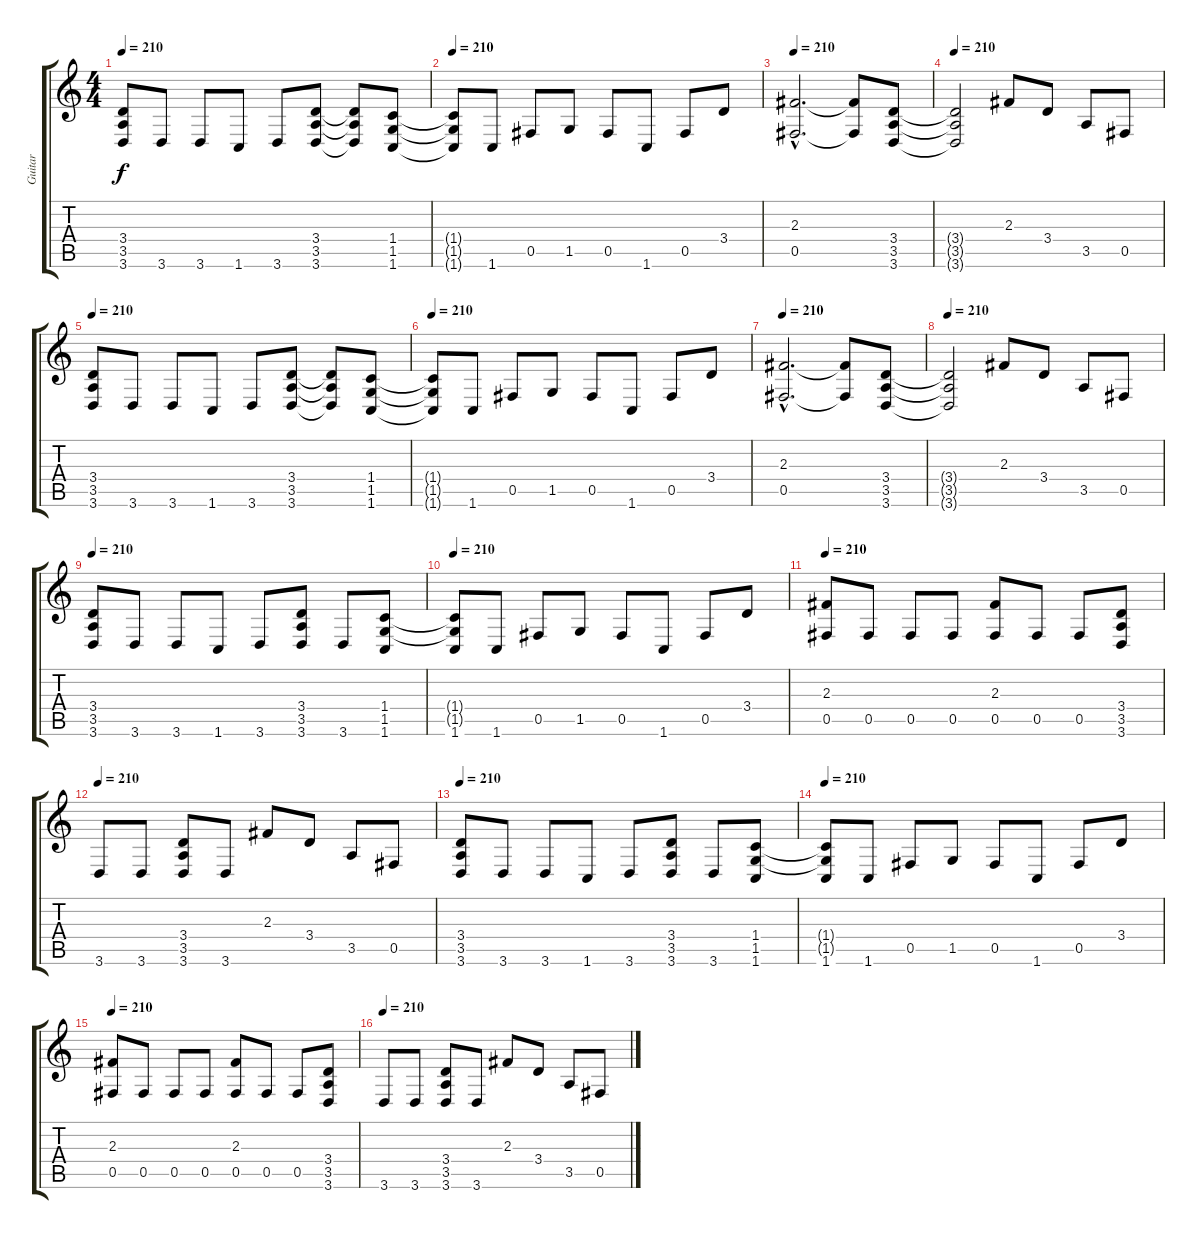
\track ("Guitar" "Guitar") {instrument distortionguitar}
\staff {score tabs}
\tuning (Db4 Ab3 E3 B2 Gb2 B1) {hide}
\ts (4 4)
\tempo 210
\clef g2
\ks c
(3.4 3.5 3.6).8{dy f balance 16} 3.6.8 3.6.8 1.6.8 3.6.8 (3.4 3.5 3.6).8 (3.4{t} 3.5{t} 3.6{t}).8 (1.4 1.5 1.6).8 |
\tempo 210
(1.4{t} 1.5{t} 1.6{t}).8 1.6.8 0.5.8 1.5.8 0.5.8 1.6.8 0.5.8 3.4.8 |
\tempo 210
(2.3{hac} 0.5{hac}).2{d} (2.3{t} 0.5{t}).8 (3.4 3.5 3.6).8 |
\tempo 210
(3.4{t} 3.5{t} 3.6{t}).2 2.3.8 3.4.8 3.5.8 0.5.8 |
\tempo 210
(3.4 3.5 3.6).8 3.6.8 3.6.8 1.6.8 3.6.8 (3.4 3.5 3.6).8 (3.4{t} 3.5{t} 3.6{t}).8 (1.4 1.5 1.6).8 |
\tempo 210
(1.4{t} 1.5{t} 1.6{t}).8 1.6.8 0.5.8 1.5.8 0.5.8 1.6.8 0.5.8 3.4.8 |
\tempo 210
(2.3{hac} 0.5{hac}).2{d} (2.3{t} 0.5{t}).8 (3.4 3.5 3.6).8 |
\tempo 210
(3.4{t} 3.5{t} 3.6{t}).2 2.3.8 3.4.8 3.5.8 0.5.8 |
\tempo 210
(3.4 3.5 3.6).8 3.6.8 3.6.8 1.6.8 3.6.8 (3.4 3.5 3.6).8 3.6.8 (1.4 1.5 1.6).8 |
\tempo 210
(1.4{t} 1.5{t} 1.6).8 1.6.8 0.5.8 1.5.8 0.5.8 1.6.8 0.5.8 3.4.8 |
\tempo 210
(2.3 0.5).8 0.5.8 0.5.8 0.5.8 (2.3 0.5).8 0.5.8 0.5.8 (3.4 3.5 3.6).8 |
\tempo 210
3.6.8 3.6.8 (3.4 3.5 3.6).8 3.6.8 2.3.8 3.4.8 3.5.8 0.5.8 |
\tempo 210
(3.4 3.5 3.6).8 3.6.8 3.6.8 1.6.8 3.6.8 (3.4 3.5 3.6).8 3.6.8 (1.4 1.5 1.6).8 |
\tempo 210
(1.4{t} 1.5{t} 1.6).8 1.6.8 0.5.8 1.5.8 0.5.8 1.6.8 0.5.8 3.4.8 |
\tempo 210
(2.3 0.5).8 0.5.8 0.5.8 0.5.8 (2.3 0.5).8 0.5.8 0.5.8 (3.4 3.5 3.6).8 |
\tempo 210
3.6.8 3.6.8 (3.4 3.5 3.6).8 3.6.8 2.3.8 3.4.8 3.5.8 0.5.8
